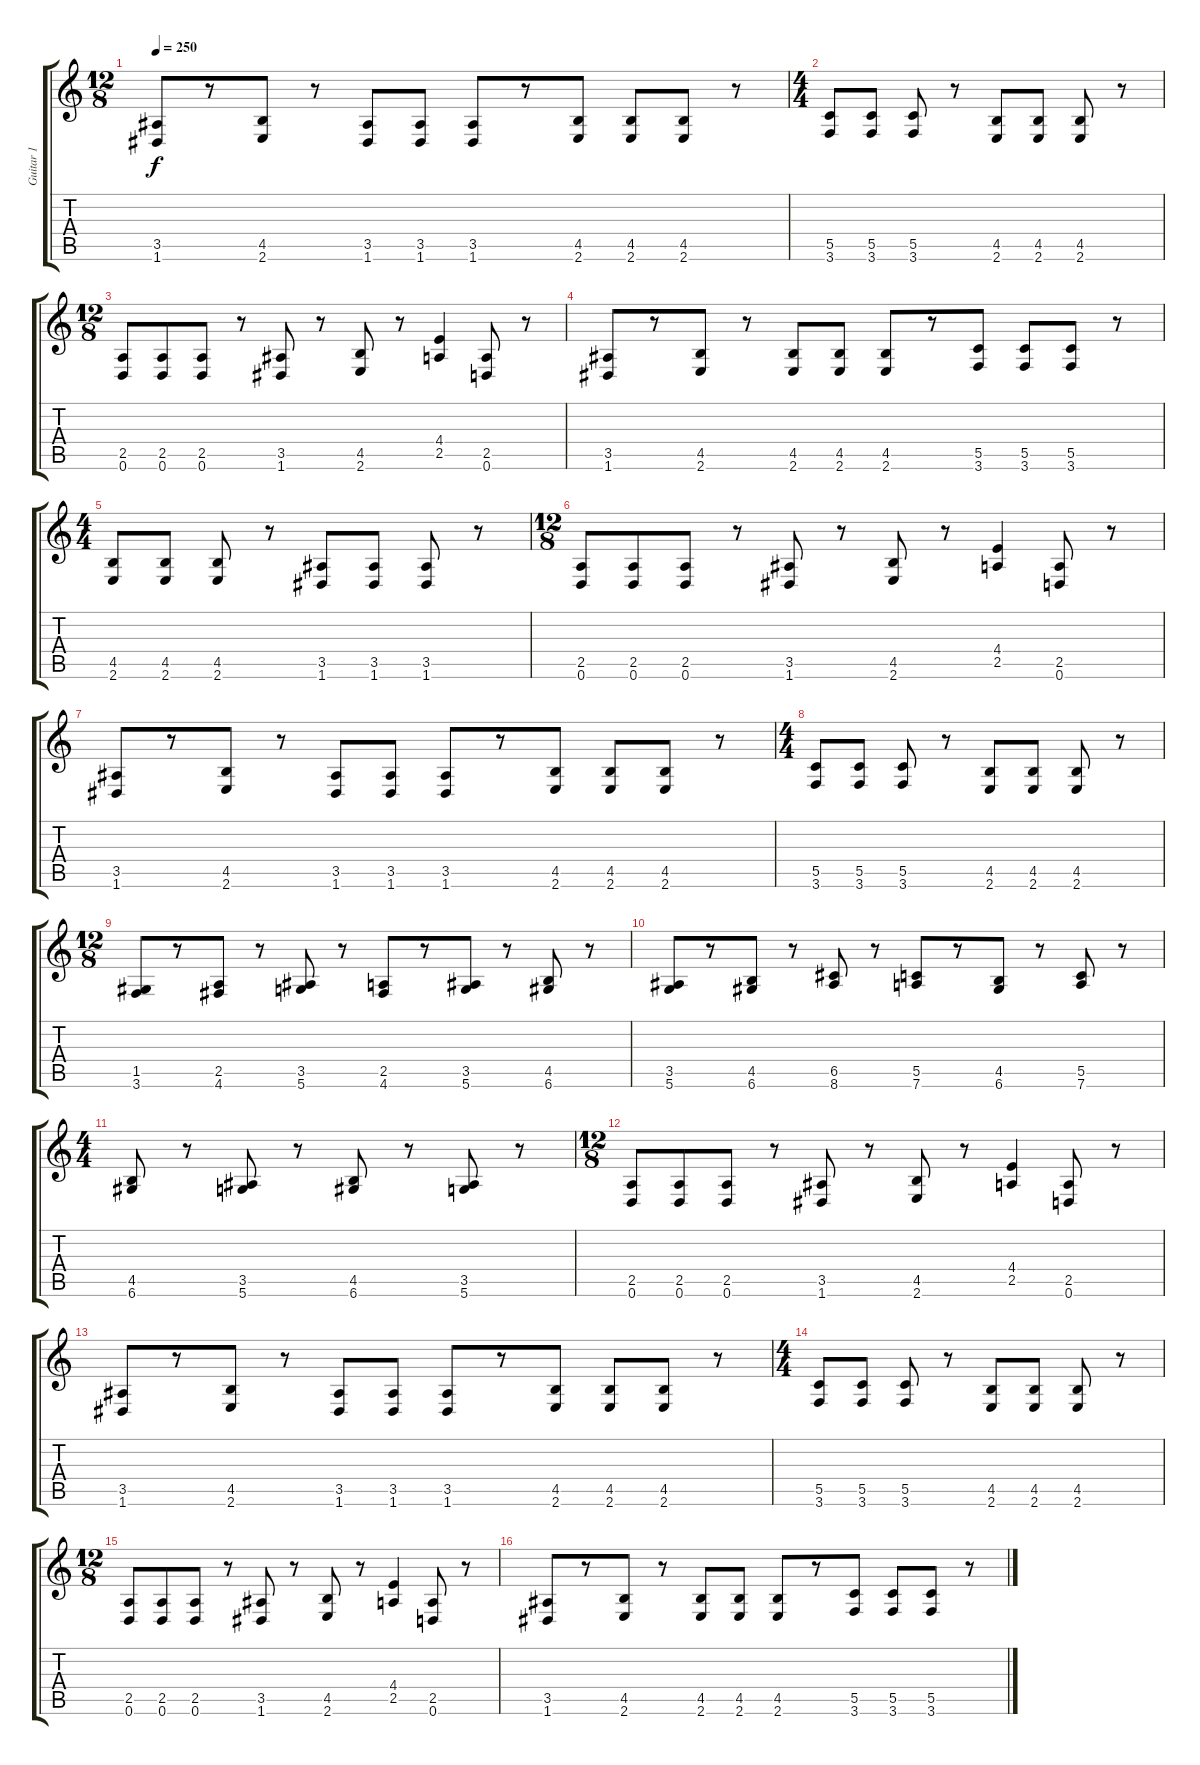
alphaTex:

\track ("Guitar 1" "Guitar 1") {instrument distortionguitar}
\staff {score tabs}
\tuning (D4 A3 F3 C3 G2 D2) {hide}
\ts (12 8)
\tempo 250
\clef g2
\ks c
(3.5 1.6).8{dy f} r.8 (4.5 2.6).8 r.8 (3.5 1.6).8 (3.5 1.6).8 (3.5 1.6).8 r.8 (4.5 2.6).8 (4.5 2.6).8 (4.5 2.6).8 r.8 |
\ts (4 4)
(5.5 3.6).8 (5.5 3.6).8 (5.5 3.6).8 r.8 (4.5 2.6).8 (4.5 2.6).8 (4.5 2.6).8 r.8 |
\ts (12 8)
(2.5 0.6).8 (2.5 0.6).8 (2.5 0.6).8 r.8 (3.5 1.6).8 r.8 (4.5 2.6).8 r.8 (4.4 2.5).4 (2.5 0.6).8 r.8 |
(3.5 1.6).8 r.8 (4.5 2.6).8 r.8 (4.5 2.6).8 (4.5 2.6).8 (4.5 2.6).8 r.8 (5.5 3.6).8 (5.5 3.6).8 (5.5 3.6).8 r.8 |
\ts (4 4)
(4.5 2.6).8 (4.5 2.6).8 (4.5 2.6).8 r.8 (3.5 1.6).8 (3.5 1.6).8 (3.5 1.6).8 r.8 |
\ts (12 8)
(2.5 0.6).8 (2.5 0.6).8 (2.5 0.6).8 r.8 (3.5 1.6).8 r.8 (4.5 2.6).8 r.8 (4.4 2.5).4 (2.5 0.6).8 r.8 |
(3.5 1.6).8 r.8 (4.5 2.6).8 r.8 (3.5 1.6).8 (3.5 1.6).8 (3.5 1.6).8 r.8 (4.5 2.6).8 (4.5 2.6).8 (4.5 2.6).8 r.8 |
\ts (4 4)
(5.5 3.6).8 (5.5 3.6).8 (5.5 3.6).8 r.8 (4.5 2.6).8 (4.5 2.6).8 (4.5 2.6).8 r.8 |
\ts (12 8)
(1.5 3.6).8 r.8 (2.5 4.6).8 r.8 (3.5 5.6).8 r.8 (2.5 4.6).8 r.8 (3.5 5.6).8 r.8 (4.5 6.6).8 r.8 |
(3.5 5.6).8 r.8 (4.5 6.6).8 r.8 (6.5 8.6).8 r.8 (5.5 7.6).8 r.8 (4.5 6.6).8 r.8 (5.5 7.6).8 r.8 |
\ts (4 4)
(4.5 6.6).8 r.8 (3.5 5.6).8 r.8 (4.5 6.6).8 r.8 (3.5 5.6).8 r.8 |
\ts (12 8)
(2.5 0.6).8 (2.5 0.6).8 (2.5 0.6).8 r.8 (3.5 1.6).8 r.8 (4.5 2.6).8 r.8 (4.4 2.5).4 (2.5 0.6).8 r.8 |
(3.5 1.6).8 r.8 (4.5 2.6).8 r.8 (3.5 1.6).8 (3.5 1.6).8 (3.5 1.6).8 r.8 (4.5 2.6).8 (4.5 2.6).8 (4.5 2.6).8 r.8 |
\ts (4 4)
(5.5 3.6).8 (5.5 3.6).8 (5.5 3.6).8 r.8 (4.5 2.6).8 (4.5 2.6).8 (4.5 2.6).8 r.8 |
\ts (12 8)
(2.5 0.6).8 (2.5 0.6).8 (2.5 0.6).8 r.8 (3.5 1.6).8 r.8 (4.5 2.6).8 r.8 (4.4 2.5).4 (2.5 0.6).8 r.8 |
(3.5 1.6).8 r.8 (4.5 2.6).8 r.8 (4.5 2.6).8 (4.5 2.6).8 (4.5 2.6).8 r.8 (5.5 3.6).8 (5.5 3.6).8 (5.5 3.6).8 r.8
